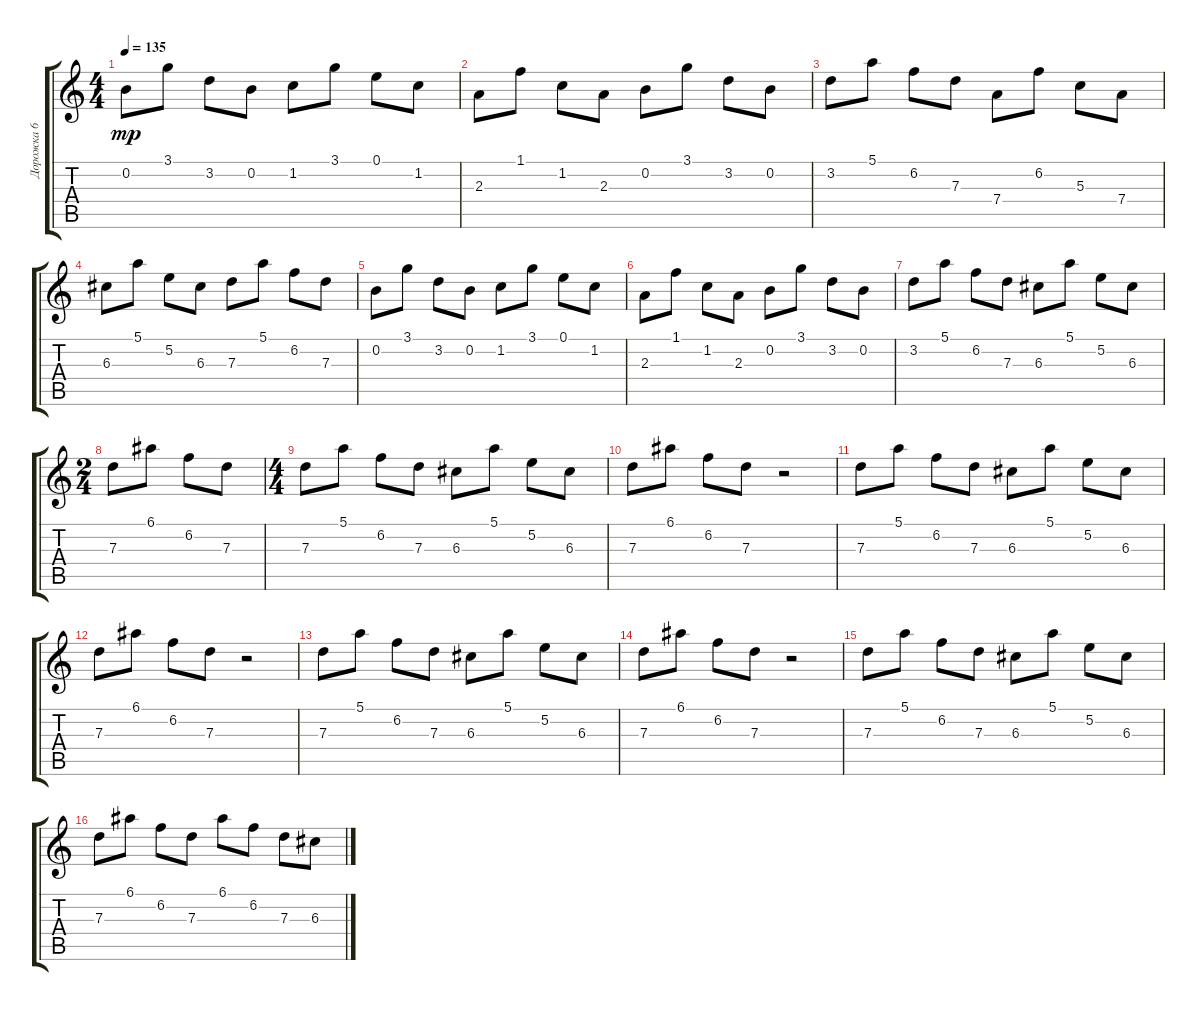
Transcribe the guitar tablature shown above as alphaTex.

\track ("Дорожка 6" "Дорожка 6") {instrument overdrivenguitar}
\staff {score tabs}
\tuning (E4 B3 G3 D3 A2 E2) {hide}
\ts (4 4)
\tempo 135
\clef g2
\ks c
0.2.8{dy mp} 3.1.8 3.2.8 0.2.8 1.2.8 3.1.8 0.1.8 1.2.8 |
2.3.8 1.1.8 1.2.8 2.3.8 0.2.8 3.1.8 3.2.8 0.2.8 |
3.2.8 5.1.8 6.2.8 7.3.8 7.4.8 6.2.8 5.3.8 7.4.8 |
6.3.8 5.1.8 5.2.8 6.3.8 7.3.8 5.1.8 6.2.8 7.3.8 |
0.2.8 3.1.8 3.2.8 0.2.8 1.2.8 3.1.8 0.1.8 1.2.8 |
2.3.8 1.1.8 1.2.8 2.3.8 0.2.8 3.1.8 3.2.8 0.2.8 |
3.2.8 5.1.8 6.2.8 7.3.8 6.3.8 5.1.8 5.2.8 6.3.8 |
\ts (2 4)
7.3.8 6.1.8 6.2.8 7.3.8 |
\ts (4 4)
7.3.8 5.1.8 6.2.8 7.3.8 6.3.8 5.1.8 5.2.8 6.3.8 |
7.3.8 6.1.8 6.2.8 7.3.8 r.2 |
7.3.8 5.1.8 6.2.8 7.3.8 6.3.8 5.1.8 5.2.8 6.3.8 |
7.3.8 6.1.8 6.2.8 7.3.8 r.2 |
7.3.8 5.1.8 6.2.8 7.3.8 6.3.8 5.1.8 5.2.8 6.3.8 |
7.3.8 6.1.8 6.2.8 7.3.8 r.2 |
7.3.8 5.1.8 6.2.8 7.3.8 6.3.8 5.1.8 5.2.8 6.3.8 |
7.3.8 6.1.8 6.2.8 7.3.8 6.1.8 6.2.8 7.3.8 6.3.8
